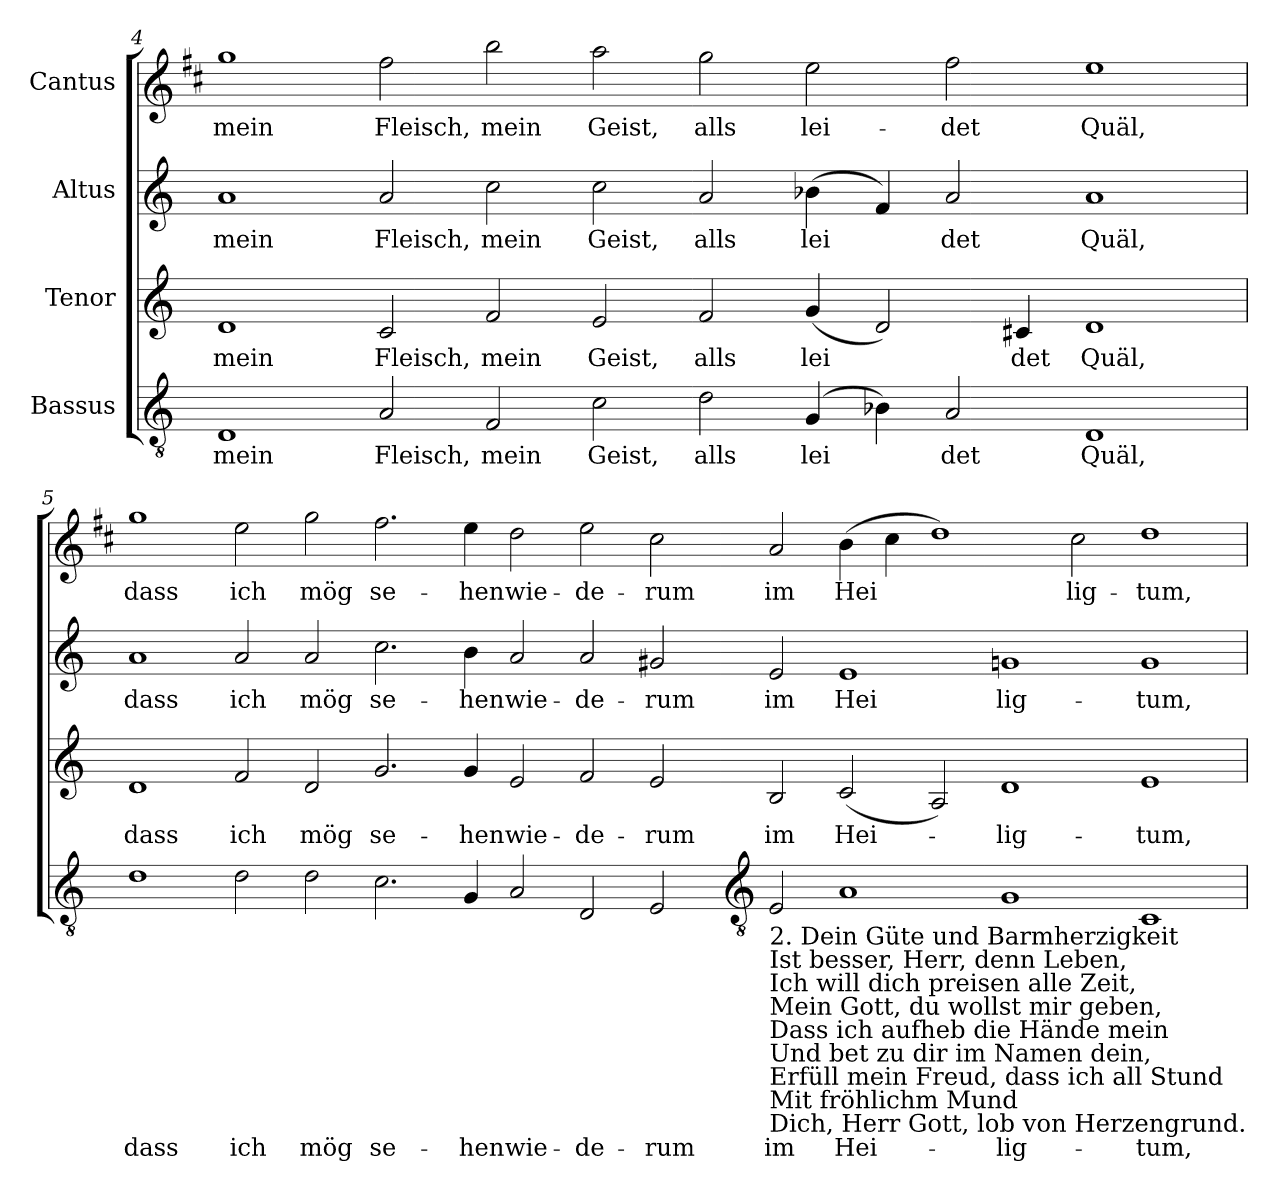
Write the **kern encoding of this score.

**kern	**text	**kern	**text	**kern	**text	**kern	**text
*part4	*part4	*part3	*part3	*part2	*part2	*part1	*part1
*staff4	*staff4	*staff3	*staff3	*staff2	*staff2	*staff1	*staff1
*I"Bassus	*	*I"Tenor	*	*I"Altus	*	*I"Cantus	*
*clefGv2	*	*clefG2	*	*clefG2	*	*clefG2	*
*	*	*	*	*	*	*ITrd1c2	*
*k[]	*	*k[]	*	*k[]	*	*k[]	*
*C:	*	*C:	*	*C:	*	*C:	*
=4	=4	=4	=4	=4	=4	=4	=4
!	!LO:LY:b	!	!LO:LY:b	!	!LO:LY:b	!	!LO:LY:b
1D	mein	1d	mein	1a	mein	1ff	mein
!	!LO:LY:b	!	!LO:LY:b	!	!LO:LY:b	!	!LO:LY:b
2A	Fleisch,	2c	Fleisch,	2a	Fleisch,	2ee	Fleisch,
!	!LO:LY:b	!	!LO:LY:b	!	!LO:LY:b	!	!LO:LY:b
2F	mein	2f	mein	2cc	mein	2aa	mein
!	!LO:LY:b	!	!LO:LY:b	!	!LO:LY:b	!	!LO:LY:b
2c	Geist,	2e	Geist,	2cc	Geist,	2gg	Geist,
!	!LO:LY:b	!	!LO:LY:b	!	!LO:LY:b	!	!LO:LY:b
2d	alls	2f	alls	2a	alls	2ff	alls
!	!LO:LY:b	!	!LO:LY:b	!	!LO:LY:b	!	!LO:LY:b
(>4G	lei	(<4g	lei	(>4b-X	lei	2dd	lei-
4B-X)	.	2d)	.	4f)	.	.	.
!	!LO:LY:b	!	!	!	!LO:LY:b	!	!LO:LY:b
2A	det	.	.	2a	det	2ee	-det
!	!	!	!LO:LY:b	!	!	!	!
.	.	4c#X	det	.	.	.	.
!	!LO:LY:b	!	!LO:LY:b	!	!LO:LY:b	!	!LO:LY:b
1D	Quäl,	1d	Quäl,	1a	Quäl,	1dd	Quäl,
=5	=5	=5	=5	=5	=5	=5	=5
!	!LO:LY:b	!	!LO:LY:b	!	!LO:LY:b	!	!LO:LY:b
1d	dass	1d	dass	1a	dass	1ff	dass
!	!LO:LY:b	!	!LO:LY:b	!	!LO:LY:b	!	!LO:LY:b
2d	ich	2f	ich	2a	ich	2dd	ich
!	!LO:LY:b	!	!LO:LY:b	!	!LO:LY:b	!	!LO:LY:b
2d	mög	2d	mög	2a	mög	2ff	mög
!	!LO:LY:b	!	!LO:LY:b	!	!LO:LY:b	!	!LO:LY:b
2.c	se-	2.g	se-	2.cc	se-	2.ee	se-
!	!LO:LY:b	!	!LO:LY:b	!	!LO:LY:b	!	!LO:LY:b
4G	-hen	4g	-hen	4b	-hen	4dd	-hen
!	!LO:LY:b	!	!LO:LY:b	!	!LO:LY:b	!	!LO:LY:b
2A	wie-	2e	wie-	2a	wie-	2cc	wie-
!	!LO:LY:b	!	!LO:LY:b	!	!LO:LY:b	!	!LO:LY:b
2D	-de-	2f	-de-	2a	-de-	2dd	-de-
!	!LO:LY:b	!	!LO:LY:b	!	!LO:LY:b	!	!LO:LY:b
2E	-rum	2e	-rum	2g#X	-rum	2b	-rum
!!LO:LB:g=z
=6-	=6-	=6-	=6-	=6-	=6-	=6-	=6-
*clefGv2	*	*	*	*	*	*	*
!LO:TX:b:t=2. Dein Güte und Barmherzigkeit\nIst besser, Herr, denn Leben,\nIch will dich preisen alle Zeit,\nMein Gott, du wollst mir geben,\nDass ich aufheb die Hände mein\nUnd bet zu dir im Namen dein,\nErfüll mein Freud, dass ich all Stund\nMit fröhlichm Mund\nDich, Herr Gott, lob von Herzengrund.	!	!	!	!	!	!	!
!	!LO:LY:b	!	!LO:LY:b	!	!LO:LY:b	!	!LO:LY:b
2E	im	2B	im	2e	im	2g	im
!	!LO:LY:b	!	!LO:LY:b	!	!LO:LY:b	!	!LO:LY:b
1A	Hei-	(<2c	Hei-	1e	Hei	(>4a	Hei
.	.	.	.	.	.	4b	.
.	.	2A)	.	.	.	1cc)	.
!	!LO:LY:b	!	!LO:LY:b	!	!LO:LY:b	!	!
1G	-lig-	1d	-lig-	1g	lig-	.	.
!	!	!	!	!	!	!	!LO:LY:b
.	.	.	.	.	.	2b	lig-
!	!LO:LY:b	!	!LO:LY:b	!	!LO:LY:b	!	!LO:LY:b
1C	-tum,	1e	-tum,	1g	-tum,	1cc	-tum,
=	=	=	=	=	=	=	=
*-	*-	*-	*-	*-	*-	*-	*-
